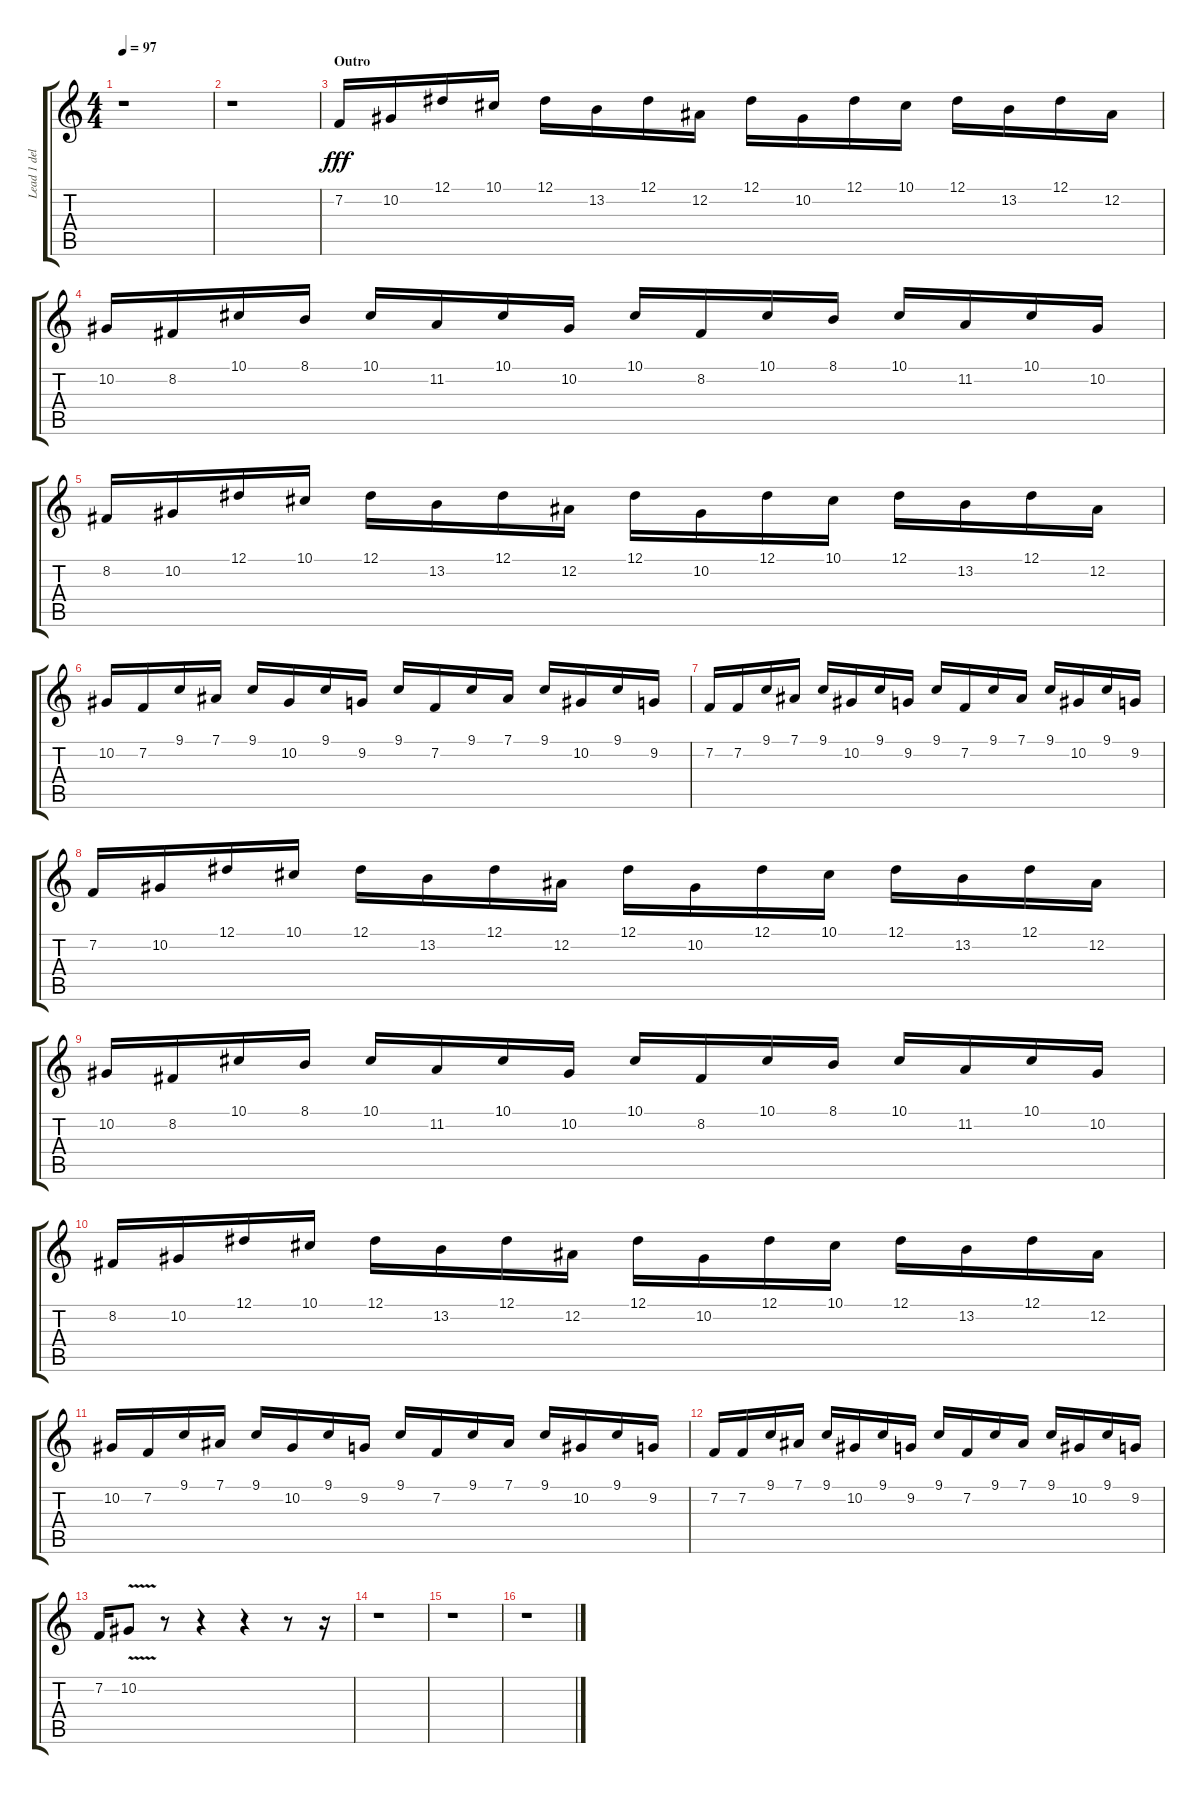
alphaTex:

\track ("Lead 1 delay" "Lead 1 del") {instrument lead2sawtooth}
\staff {score tabs}
\tuning (Eb4 Bb3 Gb3 Db3 Ab2 Eb2) {hide}
\ts (4 4)
\tempo 97
\clef g2
\ks c
r.1{dy fff} |
r.1 |
\section ("" "Outro")
7.2.16 10.2.16 12.1.16 10.1.16 12.1.16 13.2.16 12.1.16 12.2.16 12.1.16 10.2.16 12.1.16 10.1.16 12.1.16 13.2.16 12.1.16 12.2.16 |
10.2.16 8.2.16 10.1.16 8.1.16 10.1.16 11.2.16 10.1.16 10.2.16 10.1.16 8.2.16 10.1.16 8.1.16 10.1.16 11.2.16 10.1.16 10.2.16 |
8.2.16 10.2.16 12.1.16 10.1.16 12.1.16 13.2.16 12.1.16 12.2.16 12.1.16 10.2.16 12.1.16 10.1.16 12.1.16 13.2.16 12.1.16 12.2.16 |
10.2.16 7.2.16 9.1.16 7.1.16 9.1.16 10.2.16 9.1.16 9.2.16 9.1.16 7.2.16 9.1.16 7.1.16 9.1.16 10.2.16 9.1.16 9.2.16 |
7.2.16 7.2.16 9.1.16 7.1.16 9.1.16 10.2.16 9.1.16 9.2.16 9.1.16 7.2.16 9.1.16 7.1.16 9.1.16 10.2.16 9.1.16 9.2.16 |
7.2.16 10.2.16 12.1.16 10.1.16 12.1.16 13.2.16 12.1.16 12.2.16 12.1.16 10.2.16 12.1.16 10.1.16 12.1.16 13.2.16 12.1.16 12.2.16 |
10.2.16 8.2.16 10.1.16 8.1.16 10.1.16 11.2.16 10.1.16 10.2.16 10.1.16 8.2.16 10.1.16 8.1.16 10.1.16 11.2.16 10.1.16 10.2.16 |
8.2.16 10.2.16 12.1.16 10.1.16 12.1.16 13.2.16 12.1.16 12.2.16 12.1.16 10.2.16 12.1.16 10.1.16 12.1.16 13.2.16 12.1.16 12.2.16 |
10.2.16 7.2.16 9.1.16 7.1.16 9.1.16 10.2.16 9.1.16 9.2.16 9.1.16 7.2.16 9.1.16 7.1.16 9.1.16 10.2.16 9.1.16 9.2.16 |
7.2.16 7.2.16 9.1.16 7.1.16 9.1.16 10.2.16 9.1.16 9.2.16 9.1.16 7.2.16 9.1.16 7.1.16 9.1.16 10.2.16 9.1.16 9.2.16 |
7.2.16 10.2{v}.8 r.8 r.4 r.4 r.8 r.16 |
r.1 |
r.1 |
r.1
